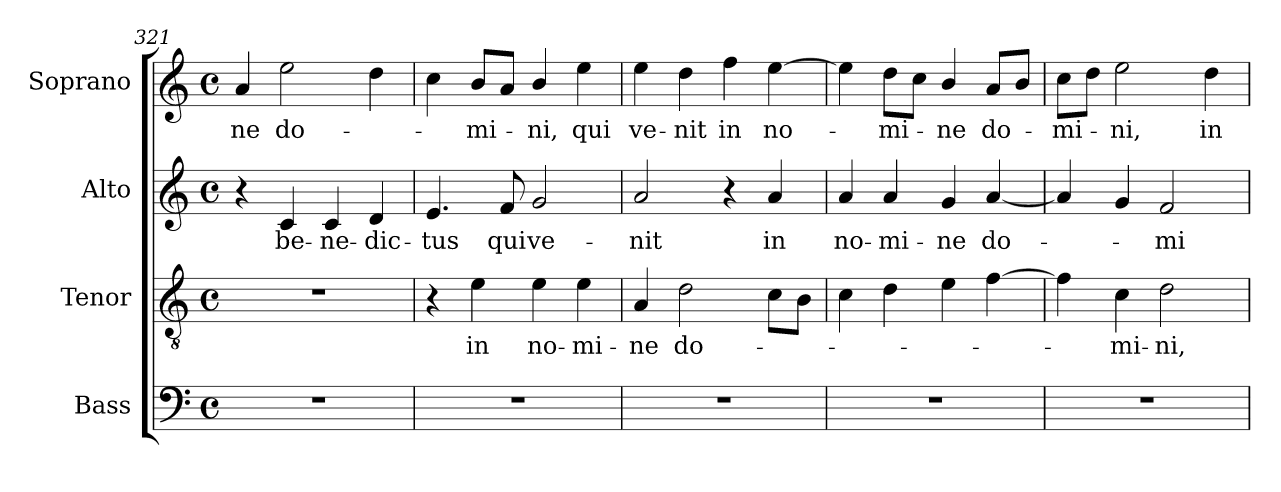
**kern	**kern	**text	**kern	**text	**kern	**text
*part4	*part3	*part3	*part2	*part2	*part1	*part1
*staff4	*staff3	*staff3	*staff2	*staff2	*staff1	*staff1
*I"Bass	*I"Tenor	*	*I"Alto	*	*I"Soprano	*
*I'B.	*I'T.	*	*I'A.	*	*I'S.	*
*clefF4	*clefGv2	*	*clefG2	*	*clefG2	*
*	*ITrd7c12	*	*	*	*	*
*k[]	*k[]	*	*k[]	*	*k[]	*
*C:	*C:	*	*C:	*	*C:	*
*M4/4	*M4/4	*	*M4/4	*	*M4/4	*
*met(c)	*met(c)	*	*met(c)	*	*met(c)	*
=321	=321	=321	=321	=321	=321	=321
!	!	!	!	!	!	!LO:LY:b:color=#000000
1r	1r	.	4r	.	4ai/	-ne
!	!	!	!	!LO:LY:b:color=#000000	!	!
!	!	!	!	!	!	!LO:LY:b:color=#000000
.	.	.	4ci/	be-	2eei\	do-
!	!	!	!	!LO:LY:b:color=#000000	!	!
.	.	.	4ci/	-ne-	.	.
!	!	!	!	!LO:LY:b:color=#000000	!	!
.	.	.	4di/	-dic-	4ddi\	.
=322	=322	=322	=322	=322	=322	=322
!	!	!	!	!LO:LY:b:color=#000000	!	!
1r	4r	.	4.ei/	-tus	4cci\	.
!	!	!LO:LY:b:color=#000000	!	!	!	!
!	!	!	!	!	!	!LO:LY:b:color=#000000
.	4Ei\	in	.	.	8bi/L	-mi-
!	!	!	!	!LO:LY:b:color=#000000	!	!
.	.	.	8fi/	qui	8ai/J	.
!	!	!LO:LY:b:color=#000000	!	!	!	!
!	!	!	!	!LO:LY:b:color=#000000	!	!
!	!	!	!	!	!	!LO:LY:b:color=#000000
.	4Ei\	no-	2gi/	ve-	4bi/	-ni,
!	!	!LO:LY:b:color=#000000	!	!	!	!
!	!	!	!	!	!	!LO:LY:b:color=#000000
.	4Ei\	-mi-	.	.	4eei\	qui
=323	=323	=323	=323	=323	=323	=323
!	!	!LO:LY:b:color=#000000	!	!	!	!
!	!	!	!	!LO:LY:b:color=#000000	!	!
!	!	!	!	!	!	!LO:LY:b:color=#000000
1r	4AAi/	-ne	2ai/	-nit	4eei\	ve-
!	!	!LO:LY:b:color=#000000	!	!	!	!
!	!	!	!	!	!	!LO:LY:b:color=#000000
.	2Di\	do-	.	.	4ddi\	-nit
!	!	!	!	!	!	!LO:LY:b:color=#000000
.	.	.	4r	.	4ffi\	in
!	!	!	!	!LO:LY:b:color=#000000	!	!
!	!	!	!	!	!	!LO:LY:b:color=#000000
.	8Ci\L	.	4ai/	in	[4eei\	no-
.	8BBi\J	.	.	.	.	.
=324	=324	=324	=324	=324	=324	=324
!	!	!	!	!LO:LY:b:color=#000000	!	!
1r	4Ci\	.	4ai/	no-	4eei\]	.
!	!	!	!	!LO:LY:b:color=#000000	!	!
!	!	!	!	!	!	!LO:LY:b:color=#000000
.	4Di\	.	4ai/	-mi-	8ddi\L	-mi-
.	.	.	.	.	8cci\J	.
!	!	!	!	!LO:LY:b:color=#000000	!	!
!	!	!	!	!	!	!LO:LY:b:color=#000000
.	4Ei\	.	4gi/	-ne	4bi/	-ne
!	!	!	!	!LO:LY:b:color=#000000	!	!
!	!	!	!	!	!	!LO:LY:b:color=#000000
.	[4Fi\	.	[4ai/	do-	8ai/L	do-
.	.	.	.	.	8bi/J	.
=325	=325	=325	=325	=325	=325	=325
!	!	!	!	!	!	!LO:LY:b:color=#000000
1r	4Fi\]	.	4ai/]	.	8cci\L	-mi-
.	.	.	.	.	8ddi\J	.
!	!	!LO:LY:b:color=#000000	!	!	!	!
!	!	!	!	!	!	!LO:LY:b:color=#000000
.	4Ci\	-mi-	4gi/	.	2eei\	-ni,
!	!	!LO:LY:b:color=#000000	!	!	!	!
!	!	!	!	!LO:LY:b:color=#000000	!	!
.	2Di\	-ni,	2fi/	-mi-	.	.
!	!	!	!	!	!	!LO:LY:b:color=#000000
.	.	.	.	.	4ddi\	in
=	=	=	=	=	=	=
*-	*-	*-	*-	*-	*-	*-
